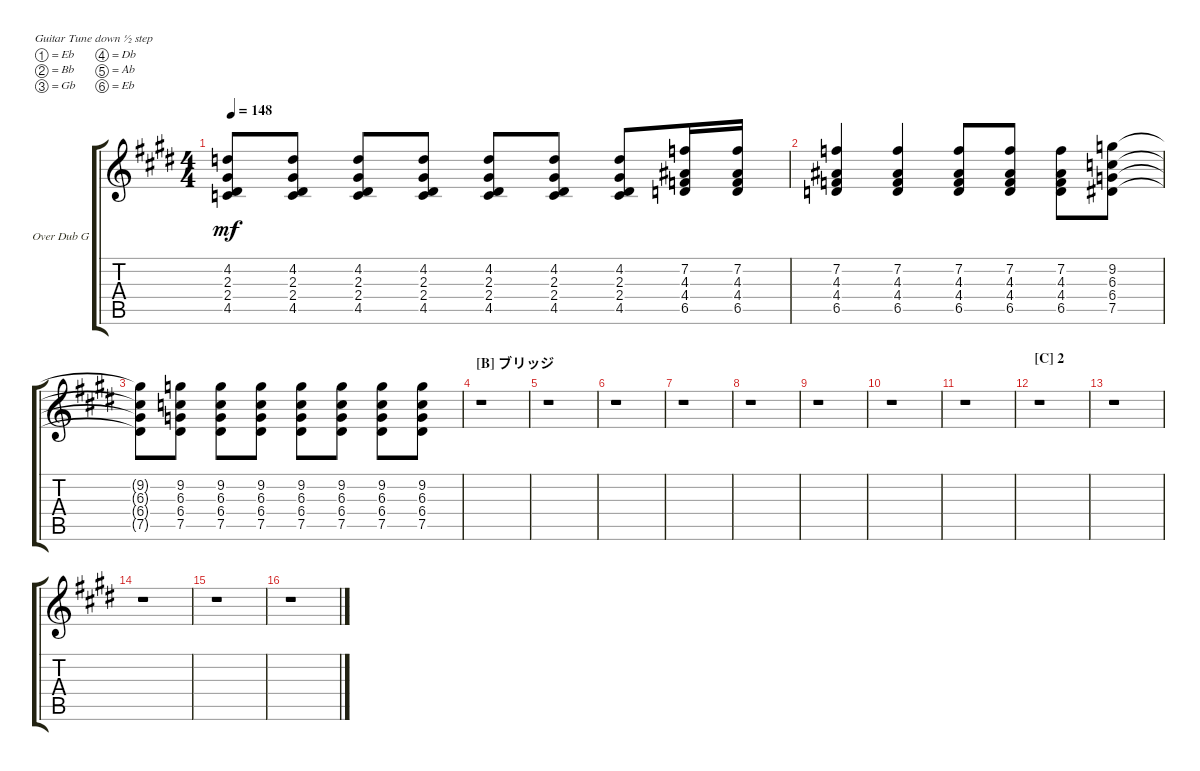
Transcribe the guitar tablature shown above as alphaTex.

\bracketExtendMode groupsimilarinstruments
\firstSystemTrackNameOrientation horizontal
\otherSystemsTrackNameOrientation horizontal
\track ("Over Dub Guitar" "Over Dub G") {instrument acousticguitarnylon}
\staff {score tabs}
\tuning (Eb4 Bb3 Gb3 Db3 Ab2 Eb2)
\ts (4 4)
\tempo 148
\clef g2
\ks e
(4.5{t} 2.4{t} 2.3{t} 4.2{t}).8{dy mf} (4.5 2.4 2.3 4.2).8 (4.5 2.4 2.3 4.2).8 (4.5 2.4 2.3 4.2).8 (4.5 2.4 2.3 4.2).8 (4.5 2.4 2.3 4.2).8 (4.5 2.4 2.3 4.2).8 (6.5 4.4 4.3 7.2).16 (6.5 4.4 4.3 7.2).16 |
(6.5 4.4 4.3 7.2).4 (6.5 4.4 4.3 7.2).4 (6.5 4.4 4.3 7.2).8 (6.5 4.4 4.3 7.2).8 (6.5 4.4 4.3 7.2).8 (7.5 6.4 6.3 9.2).8 |
(7.5{t} 6.4{t} 6.3{t} 9.2{t}).8 (7.5 6.4 6.3 9.2).8 (7.5 6.4 6.3 9.2).8 (7.5 6.4 6.3 9.2).8 (7.5 6.4 6.3 9.2).8 (7.5 6.4 6.3 9.2).8 (7.5 6.4 6.3 9.2).8 (7.5 6.4 6.3 9.2).8 |
\section ("B" "ブリッジ")
r.1 |
r.1 |
r.1 |
r.1 |
r.1 |
r.1 |
r.1 |
r.1 |
\section ("C" "2")
r.1 |
r.1 |
r.1 |
r.1 |
r.1
